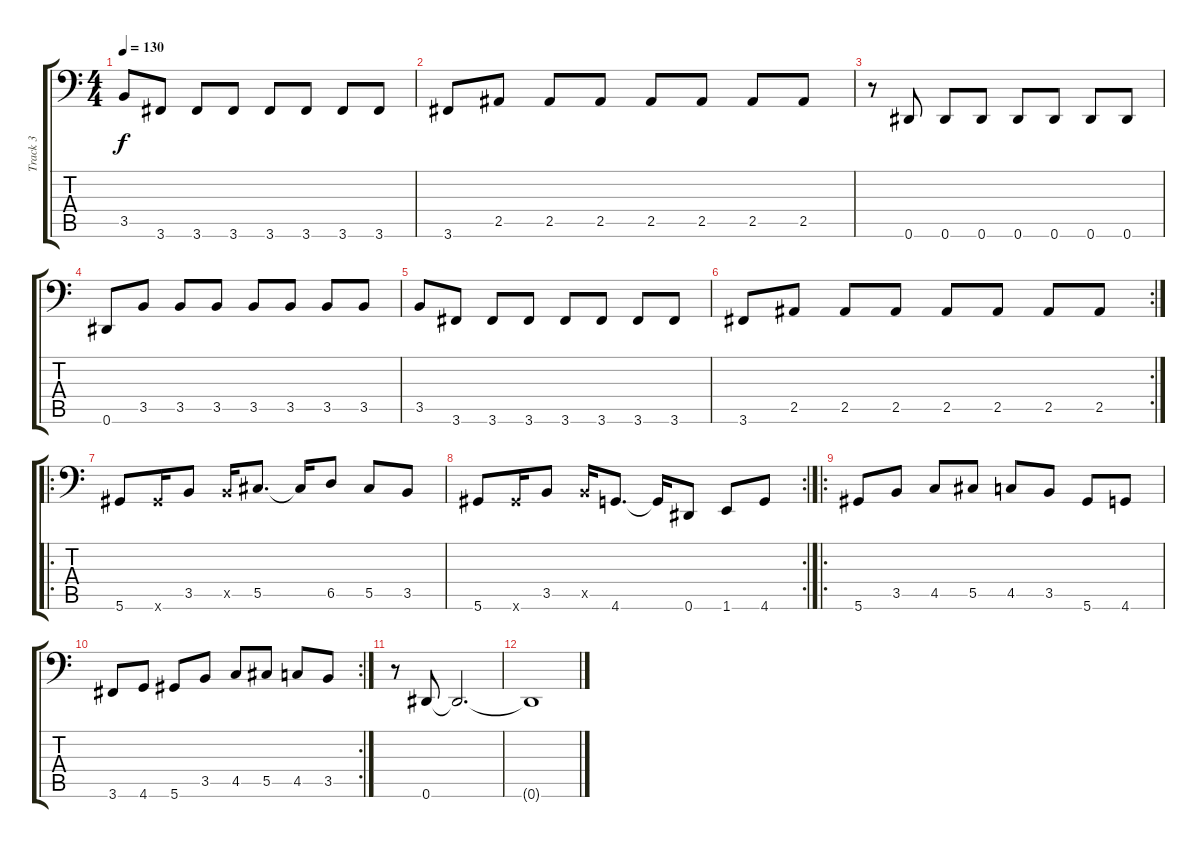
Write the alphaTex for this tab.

\track ("Track 3" "Track 3") {instrument electricbasspick}
\staff {score tabs}
\tuning (Eb3 Bb2 Gb2 Db2 Ab1 Eb1) {hide}
\ts (4 4)
\tempo 130
\clef f4
\ks c
3.5.8{dy f} 3.6.8 3.6.8 3.6.8 3.6.8 3.6.8 3.6.8 3.6.8 |
3.6.8 2.5.8 2.5.8 2.5.8 2.5.8 2.5.8 2.5.8 2.5.8 |
r.8 0.6.8 0.6.8 0.6.8 0.6.8 0.6.8 0.6.8 0.6.8 |
0.6.8 3.5.8 3.5.8 3.5.8 3.5.8 3.5.8 3.5.8 3.5.8 |
3.5.8 3.6.8 3.6.8 3.6.8 3.6.8 3.6.8 3.6.8 3.6.8 |
\rc 2
3.6.8 2.5.8 2.5.8 2.5.8 2.5.8 2.5.8 2.5.8 2.5.8 |
\ro
5.6.8 5.6{x}.16 3.5.8 3.5{x}.16 5.5.8{d} 5.5{t}.16 6.5.8 5.5.8 3.5.8 |
\rc 2
5.6.8 5.6{x}.16 3.5.8 3.5{x}.16 4.6.8{d} 4.6{t}.16 0.6.8 1.6.8 4.6.8 |
\ro
5.6.8 3.5.8 4.5.8 5.5.8 4.5.8 3.5.8 5.6.8 4.6.8 |
\rc 2
3.6.8 4.6.8 5.6.8 3.5.8 4.5.8 5.5.8 4.5.8 3.5.8 |
r.8 0.6.8 0.6{t}.2{d} |
0.6{t}.1
